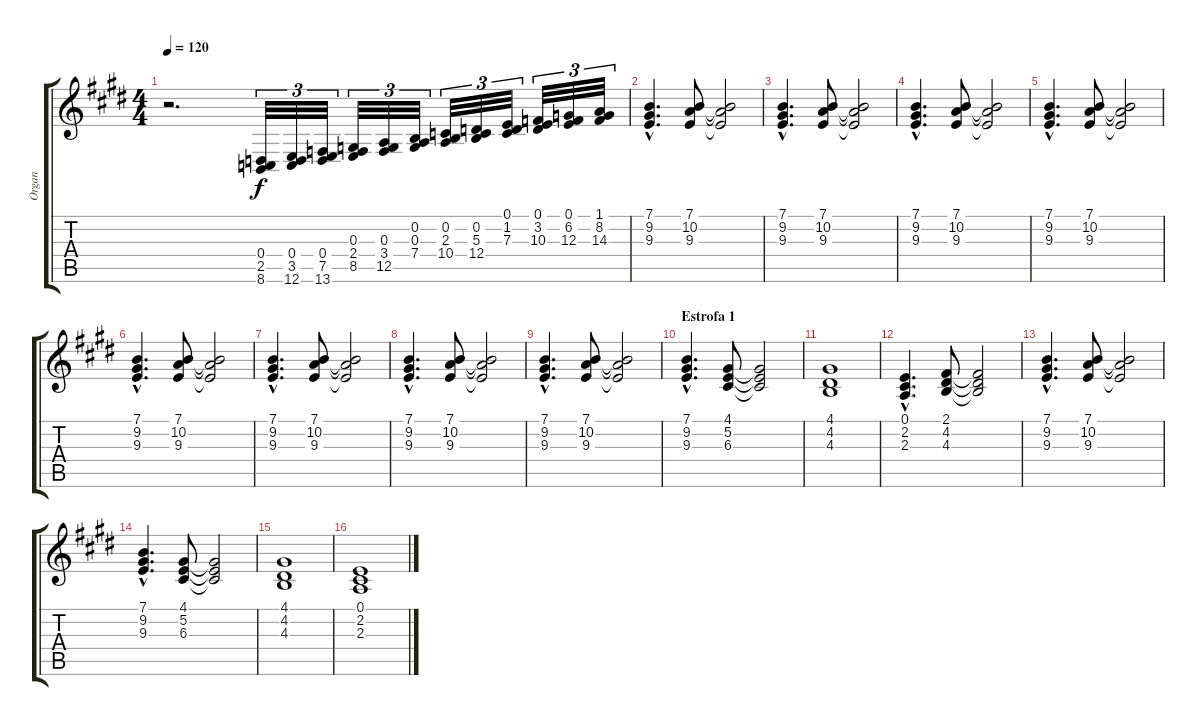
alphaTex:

\track ("Organ" "Organ") {instrument drawbarorgan}
\staff {score tabs}
\tuning (E4 B3 G3 D3 A2 E2) {hide}
\ts (4 4)
\tempo 120
\clef g2
\ks e
r.2{d dy f instrument drawbarorgan} (0.4 2.5 8.6).32{tu (3 2)} (0.4 3.5 12.6).32{tu (3 2)} (0.4 7.5 13.6).32{tu (3 2)} (0.3 2.4 8.5).32{tu (3 2)} (0.3 3.4 12.5).32{tu (3 2)} (0.2 0.3 7.4).32{tu (3 2)} (0.2 2.3 10.4).32{tu (3 2)} (0.2 5.3 12.4).32{tu (3 2)} (0.1 1.2 7.3).32{tu (3 2)} (0.1 3.2 10.3).32{tu (3 2)} (0.1 6.2 12.3).32{tu (3 2)} (1.1 8.2 14.3).32{tu (3 2)} |
(7.1{hac} 9.2{hac} 9.3{hac}).4{d} (7.1 10.2 9.3).8 (7.1{t} 10.2{t} 9.3{t}).2 |
(7.1{hac} 9.2{hac} 9.3{hac}).4{d} (7.1 10.2 9.3).8 (7.1{t} 10.2{t} 9.3{t}).2 |
(7.1{hac} 9.2{hac} 9.3{hac}).4{d} (7.1 10.2 9.3).8 (7.1{t} 10.2{t} 9.3{t}).2 |
(7.1{hac} 9.2{hac} 9.3{hac}).4{d} (7.1 10.2 9.3).8 (7.1{t} 10.2{t} 9.3{t}).2 |
(7.1{hac} 9.2{hac} 9.3{hac}).4{d} (7.1 10.2 9.3).8 (7.1{t} 10.2{t} 9.3{t}).2 |
(7.1{hac} 9.2{hac} 9.3{hac}).4{d} (7.1 10.2 9.3).8 (7.1{t} 10.2{t} 9.3{t}).2 |
(7.1{hac} 9.2{hac} 9.3{hac}).4{d} (7.1 10.2 9.3).8 (7.1{t} 10.2{t} 9.3{t}).2 |
(7.1{hac} 9.2{hac} 9.3{hac}).4{d} (7.1 10.2 9.3).8 (7.1{t} 10.2{t} 9.3{t}).2 |
\section ("" "Estrofa 1")
(7.1{hac} 9.2{hac} 9.3{hac}).4{d} (4.1 5.2 6.3).8 (4.1{t} 5.2{t} 6.3{t}).2 |
(4.1 4.2 4.3).1 |
(0.1{hac} 2.2{hac} 2.3{hac}).4{d} (2.1 4.2 4.3).8 (2.1{t} 4.2{t} 4.3{t}).2 |
(7.1{hac} 9.2{hac} 9.3{hac}).4{d} (7.1 10.2 9.3).8 (7.1{t} 10.2{t} 9.3{t}).2 |
(7.1{hac} 9.2{hac} 9.3{hac}).4{d} (4.1 5.2 6.3).8 (4.1{t} 5.2{t} 6.3{t}).2 |
(4.1 4.2 4.3).1 |
(0.1 2.2 2.3).1
